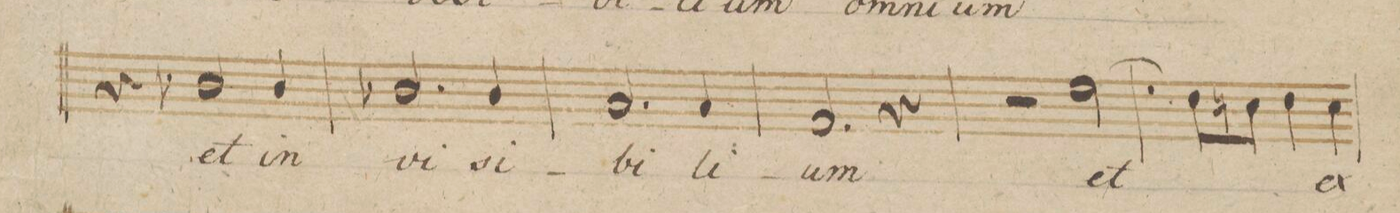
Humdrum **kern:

**kern	**text	**dynam
*I"Tenore.	*	*
*clefC4	*	*
*k[b-]	*	*
*met(c|)	*	*
*M2/2	*	*
4r	.	.
2A-X/	et	.
4A-/	in-	.
=18	=18	=18
2.A-X/	-vi-	.
4A-/	-si-	.
=19	=19	=19
2.G/	-bi-	.
4G/	-li-	.
=20	=20	=20
2.E/	-um	.
4r	.	.
=21	=21	=21
2r	.	.
[2d\	et	.
=22	=22	=22
4d\]	.	.
8c\L	.	.
8Bn\J	.	.
4c\	.	.
4B\	-ex	.
=23	=23	=23
*-	*-	*-
